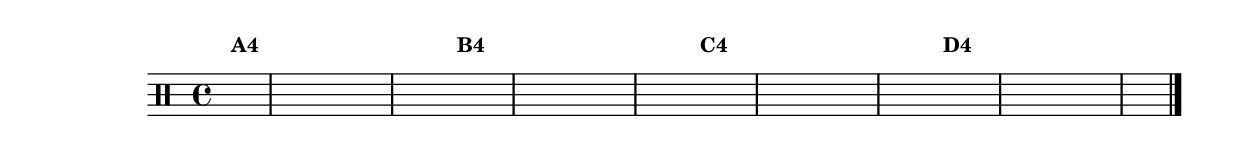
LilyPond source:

%-*- coding: utf-8 -*-

\version "2.16.0"

%\header {title = "variacoes sobre bambalalao - variacao 1"}
 
\drums {

\override Staff.TimeSignature #'style = #'()
\time 4/4

\partial 4*2 

\context DrumVoice = "1" { }
\context DrumVoice = "2" {  }

<<
{
\hideNotes
sn2^\markup {\small \bold {"A4"}} 
sn4 sn sn sn sn sn
sn^\markup {\small \bold {"B4"}} 
sn sn sn sn sn sn sn
sn^\markup {\small \bold {"C4"}} 
sn sn sn sn sn sn sn
sn^\markup {\small \bold {"D4"}} 
sn sn sn sn sn sn2
}
\\{
\hideNotes 
bd2
bd1 bd bd bd 
bd bd bd bd2
  }
>>


\bar "|."

}

